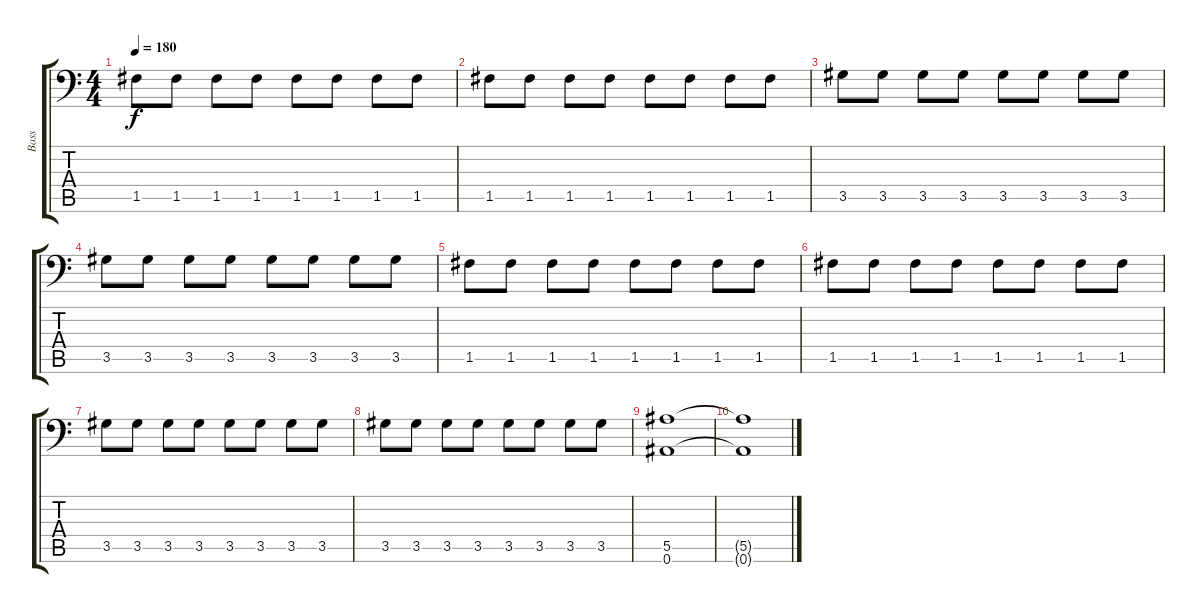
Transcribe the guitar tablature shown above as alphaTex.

\track ("Bass" "Bass") {instrument electricbasspick}
\staff {score tabs}
\tuning (C4 G3 Eb3 Bb2 F2 Bb1) {hide}
\ts (4 4)
\tempo 180
\clef f4
\ks c
1.5.8{dy f} 1.5.8 1.5.8 1.5.8 1.5.8 1.5.8 1.5.8 1.5.8 |
1.5.8 1.5.8 1.5.8 1.5.8 1.5.8 1.5.8 1.5.8 1.5.8 |
3.5.8 3.5.8 3.5.8 3.5.8 3.5.8 3.5.8 3.5.8 3.5.8 |
3.5.8 3.5.8 3.5.8 3.5.8 3.5.8 3.5.8 3.5.8 3.5.8 |
1.5.8 1.5.8 1.5.8 1.5.8 1.5.8 1.5.8 1.5.8 1.5.8 |
1.5.8 1.5.8 1.5.8 1.5.8 1.5.8 1.5.8 1.5.8 1.5.8 |
3.5.8 3.5.8 3.5.8 3.5.8 3.5.8 3.5.8 3.5.8 3.5.8 |
3.5.8 3.5.8 3.5.8 3.5.8 3.5.8 3.5.8 3.5.8 3.5.8 |
(5.5 0.6).1 |
(5.5{t} 0.6{t}).1
